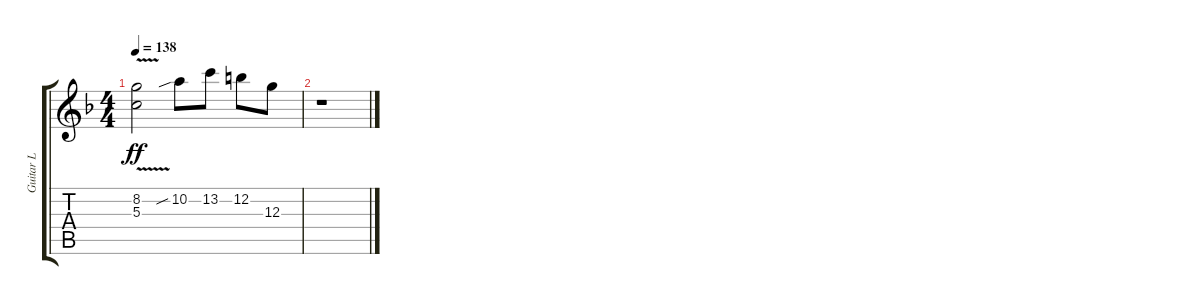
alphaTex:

\track ("Guitar L" "Guitar L") {instrument overdrivenguitar}
\staff {score tabs}
\tuning (E4 B3 G3 D3 A2 D2) {hide}
\ts (4 4)
\tempo 138
\clef g2
\ks f
(8.2{v t} 5.3{v t}).2{dy ff} 10.2{sib}.8 13.2.8 12.2.8 12.3.8 |
r.1
